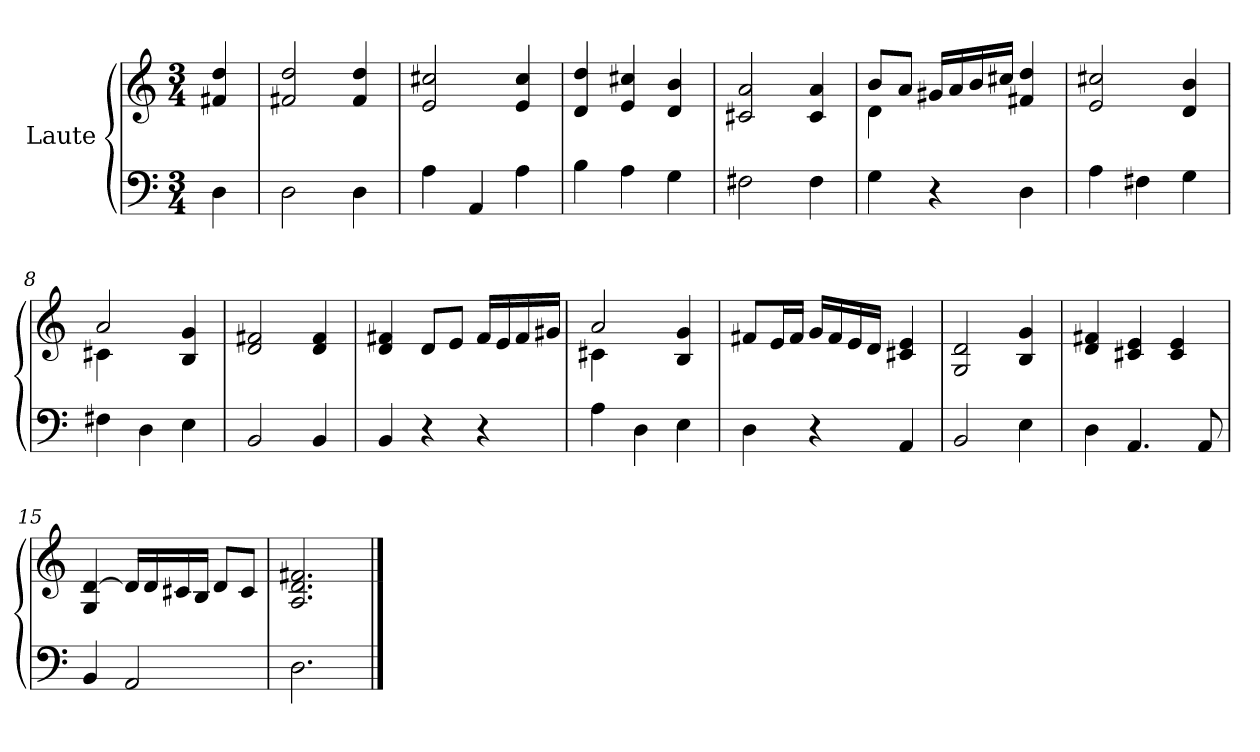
**kern	**kern
*part1	*part1
*staff2	*staff1
*I"Laute	*
*clefF4	*clefG2
*k[]	*k[]
*M3/4	*M3/4
=1	=1
4D\	4f#X/ 4dd/
=2	=2
2D\	2f#X/ 2dd/
4D\	4f#/ 4dd/
=3	=3
4A\	2e/ 2cc#X/
4AA/	.
4A\	4e/ 4cc#/
=4	=4
4B\	4d/ 4dd/
4A\	4e/ 4cc#X/
4G\	4d/ 4b/
=5	=5
2F#X\	2c#X/ 2a/
4F#\	4c#/ 4a/
=6	=6
*	*^
4G\	8b/L	4d\
.	8a/J	.
4r	16g#X/LL	2ryy
.	16a/	.
.	16b/	.
.	16cc#X/JJ	.
4D\	4f#X/ 4dd/	.
*	*v	*v
!!LO:LB:g=z
=7	=7
4A\	2e/ 2cc#X/
4F#X\	.
4G\	4d/ 4b/
=8	=8
*	*^
4F#X\	2a/	4c#X\
4D\	.	2ryy
4E\	4B/ 4g/	.
*	*v	*v
=9	=9
2BB/	2d/ 2f#X/
4BB/	4d/ 4f#/
=10	=10
4BB/	4d/ 4f#X/
4r	8d/L
.	8e/J
4r	16f#/LL
.	16e/
.	16f#/
.	16g#X/JJ
!!LO:LB:g=z
=11	=11
*	*^
4A\	2a/	4c#X\
4D\	.	2ryy
4E\	4B/ 4g/	.
*	*v	*v
=12	=12
4D\	8f#X/L
.	16e/L
.	16f#/JJ
4r	16g/LL
.	16f#/
.	16e/
.	16d/JJ
4AA/	4c#X/ 4e/
=13	=13
2BB/	2G/ 2d/
4E\	4B/ 4g/
=14	=14
4D\	4d/ 4f#X/
4.AA/	4c#X/ 4e/
.	4c#/ 4e/
8AA/	.
=15	=15
4BB/	4G/ [4d/
2AA/	16d/LL]
.	16d/
.	16c#X/
.	16B/JJ
.	8d/L
.	8c#/J
!!LO:LB:g=z
=16	=16
2.D\	2.A/ 2.d/ 2.f#X/
==	==
*-	*-
